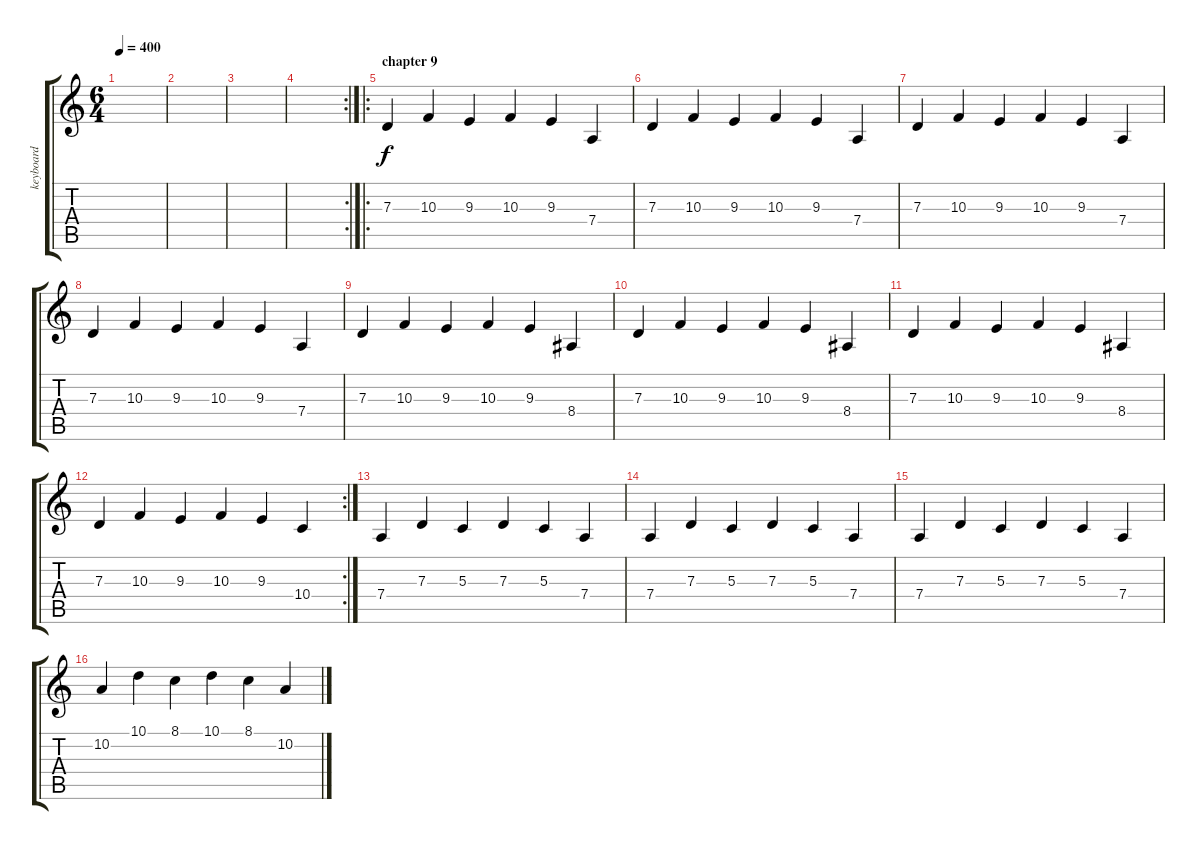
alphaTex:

\track ("keyboard" "keyboard") {instrument brightacousticpiano}
\staff {score tabs}
\tuning (E4 B3 G3 D3 A2 E2) {hide}
\ts (6 4)
\tempo 400
\clef g2
\ks c
|
|
|
\rc 2
|
\ro
\section ("" "chapter 9")
7.3.4 10.3.4 9.3.4 10.3.4 9.3.4 7.4.4 |
7.3.4 10.3.4 9.3.4 10.3.4 9.3.4 7.4.4 |
7.3.4 10.3.4 9.3.4 10.3.4 9.3.4 7.4.4 |
7.3.4 10.3.4 9.3.4 10.3.4 9.3.4 7.4.4 |
7.3.4 10.3.4 9.3.4 10.3.4 9.3.4 8.4.4 |
7.3.4 10.3.4 9.3.4 10.3.4 9.3.4 8.4.4 |
7.3.4 10.3.4 9.3.4 10.3.4 9.3.4 8.4.4 |
\rc 2
7.3.4 10.3.4 9.3.4 10.3.4 9.3.4 10.4.4 |
7.4.4 7.3.4 5.3.4 7.3.4 5.3.4 7.4.4 |
7.4.4 7.3.4 5.3.4 7.3.4 5.3.4 7.4.4 |
7.4.4 7.3.4 5.3.4 7.3.4 5.3.4 7.4.4 |
10.2.4 10.1.4 8.1.4 10.1.4 8.1.4 10.2.4
